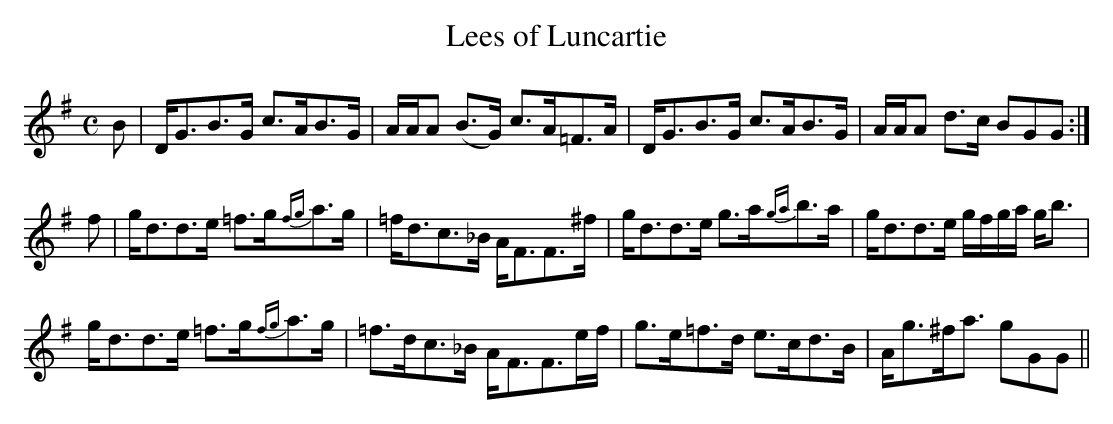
X:1
T:Lees of Luncartie
M:C
L:1/16
K:G
B2|DG3B3G c3AB3G|AAA2 (B3G) c3A=F3A|DG3B3G c3AB3G|AAA2 d3c B2G2G2:|
f2|gd3d3e =f3g{fg}a3g|=fd3c3_B AF3F3^f|gd3d3e g3a{ga}b3a|gd3d3e gfga gb3|
gd3d3e =f3g{fg}a3g|=f3dc3_B AF3F3ef|g3e=f3d e3cd3B|Ag3^fa3 g2G2G2||
